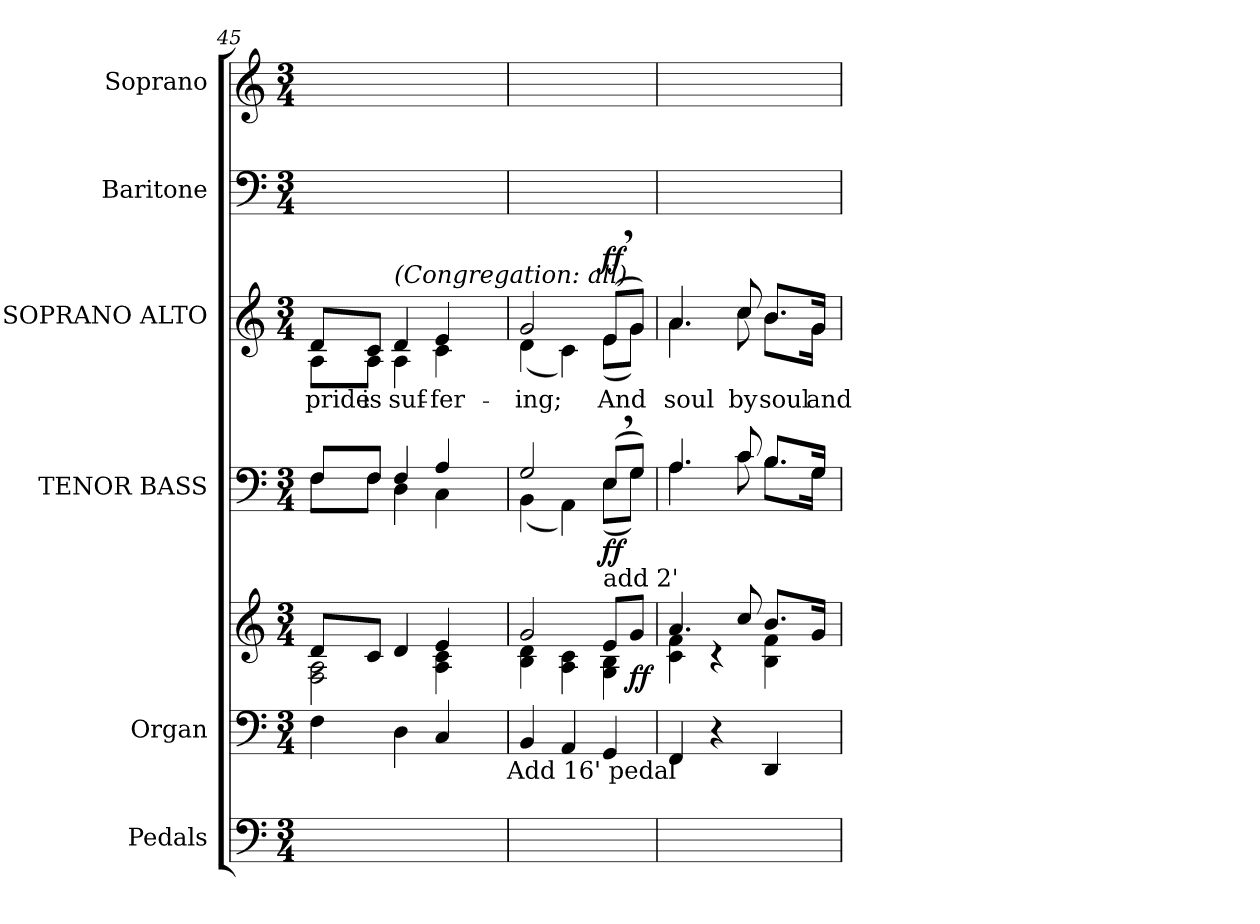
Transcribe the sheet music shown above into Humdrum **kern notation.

**kern	**kern	**kern	**dynam	**kern	**dynam	**kern	**text	**dynam	**kern	**kern
*part6	*part5	*part5	*part5	*part4	*part4	*part3	*part3	*part3	*part2	*part1
*staff7	*staff6	*staff5	*staff5/6	*staff4	*staff4	*staff3	*staff3	*staff3	*staff2	*staff1
*I"Pedals	*I"Organ	*	*	*I"TENOR BASS	*	*I"SOPRANO ALTO	*	*	*I"Baritone	*I"Soprano
*I'Ped.	*I'Org.	*	*	*I'B.	*	*I'S.	*	*	*I'Bar.	*I'S.
*clefF4	*clefF4	*clefG2	*	*clefF4	*	*clefG2	*	*	*clefF4	*clefG2
*k[]	*k[]	*k[]	*	*k[]	*	*k[]	*	*	*k[]	*k[]
*C:	*C:	*C:	*	*C:	*	*C:	*	*	*C:	*C:
*M3/4	*M3/4	*M3/4	*	*M3/4	*	*M3/4	*	*	*M3/4	*M3/4
=45	=45	=45	=45	=45	=45	=45	=45	=45	=45	=45
*	*	*^	*	*^	*	*^	*	*	*	*
!	!	!	!	!	!	!	!	!	!	!LO:LY:b:color=#000000	!	!LO:N:vis=1	!
*	*^	*	*	*	*	*	*	*	*	*	*	*	*
4Fi\yy	4Fi\	2ryy	8di/L	2Fi\ 2Ai	.	8Fi/L	8Fi\L	.	8di/L	8Ai\L	pride	.	2.ryy	8di/Lyy
!	!	!	!	!	!	!	!	!	!	!	!LO:LY:b:color=#000000	!	!	!
.	.	.	8ci/J	.	.	8Fi/J	8Fi\J	.	8ci/J	8Ai\J	is	.	.	8ci/Jyy
!	!	!	!	!	!	!	!	!	!LO:TX:a:i:t=(Congregation&colon; all)	!	!	!	!	!
!	!	!	!	!	!	!	!	!	!	!	!LO:LY:b:color=#000000	!	!	!
4Di\yy	4Di\	.	4di/	.	.	4Fi/	4Di\	.	4di/	4Ai\	suf-	.	.	4di/yy
!	!	!	!	!	!	!	!	!	!	!	!LO:LY:b:color=#000000	!	!	!
4Ci/yy	4Ci/	8ryy	4ei/	4Ai\ 4ci	.	4Ai/	4Ci\	.	4ei/	4ci\	-fer-	.	.	4ei/yy
.	.	16ryy	.	.	.	.	.	.	.	.	.	.	.	.
.	.	32ryy	.	.	.	.	.	.	.	.	.	.	.	.
.	.	64ryy	.	.	.	.	.	.	.	.	.	.	.	.
.	.	128...ryy	.	.	.	.	.	.	.	.	.	.	.	.
!	!	!LO:TX:b:t=Add 16' pedal	!	!	!	!	!	!	!	!	!	!	!	!
.	.	1024ryy	.	.	.	.	.	.	.	.	.	.	.	.
*	*v	*v	*	*	*	*	*	*	*	*	*	*	*	*
=46	=46	=46	=46	=46	=46	=46	=46	=46	=46	=46	=46	=46	=46
*	*^	*	*	*	*	*	*	*	*	*	*	*	*
!	!	!	!	!	!	!	!	!	!	!	!LO:LY:b:color=#000000	!	!	!
*	*v	*v	*	*	*	*	*	*	*	*	*	*	*	*
4BBi/yy	4BBi/	2gi/	4Bi\ 4di	.	2Gi/	(4BBi\	.	2gi/	(4di\	-ing;	.	2ryy	2gi/yy
4AAi/yy	4AAi/	.	4Ai\ 4ci	.	.	4AAi\)	.	.	4ci\)	.	.	.	.
!	!	!LO:TX:a:t=add 2'	!	!	!	!	!	!	!	!	!	!	!
!	!	!	!	!	!	!	!	!	!	!LO:LY:b:color=#000000	!	!	!
4GGi/yy	4GGi/	8ei/L	4Gi\ 4Bi	.	(8E,i/L	(8Ei\L	ff	(8e,i/L	(8ei\L	And	ff	(8E,i\Lyy	(8e,i/Lyy
.	.	8gi/J	.	ff	8Gi/J)	8Gi\J)	.	8gi/J)	8gi\J)	.	.	8Gi\Jyy)	8gi/Jyy)
!!LO:LB:g=z
=47	=47	=47	=47	=47	=47	=47	=47	=47	=47	=47	=47	=47	=47
!	!	!	!	!	!	!	!	!	!	!LO:LY:b:color=#000000	!	!	!
4FFi/yy	4FFi/	4.ai/	4ci\ 4fi	.	4.Ai/	4.Ai\	.	4.ai/	4.ai\	soul	.	4.Ai\yy	4.ai/yy
4ryy	4r	.	4r	.	.	.	.	.	.	.	.	.	.
!	!	!	!	!	!	!	!	!	!	!LO:LY:b:color=#000000	!	!	!
.	.	8cci/	.	.	8ci/	8ci\	.	8cci/	8cci\	by	.	8ci\yy	8cci\yy
!	!	!	!	!	!	!	!	!	!	!LO:LY:b:color=#000000	!	!	!
4DDi/yy	4DDi/	8.bi/L	4Bi\ 4fi	.	8.Bi/L	8.Bi\L	.	8.bi/L	8.bi\L	soul	.	8.Bi\Lyy	8.bi/Lyy
!	!	!	!	!	!	!	!	!	!	!LO:LY:b:color=#000000	!	!	!
.	.	16gi/Jk	.	.	16Gi/Jk	16Gi\Jk	.	16gi/Jk	16gi\Jk	and	.	16Gi\Jkyy	16gi/Jkyy
*	*	*v	*v	*	*	*	*	*v	*v	*	*	*	*
*	*	*	*	*v	*v	*	*	*	*	*	*
=	=	=	=	=	=	=	=	=	=	=
*-	*-	*-	*-	*-	*-	*-	*-	*-	*-	*-
